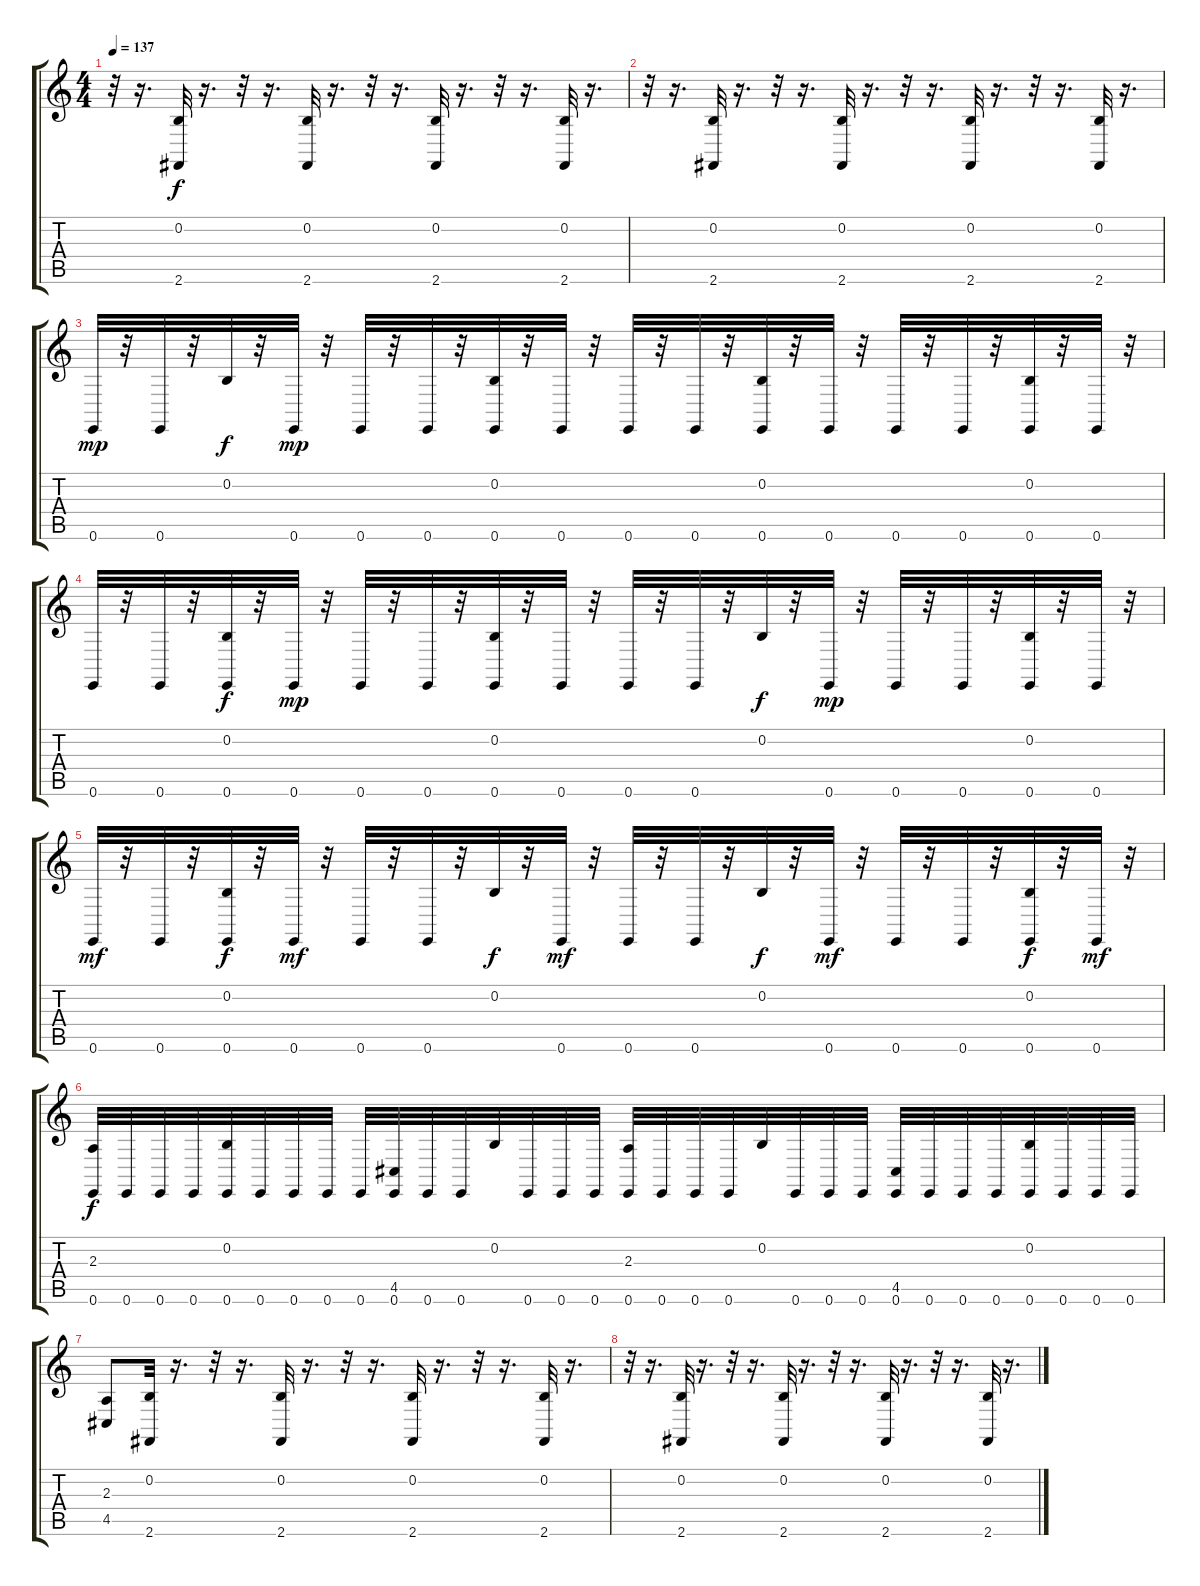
\track "" {instrument acousticgrandpiano}
\staff {score tabs}
\tuning (E4 B3 G3 D3 A2 E2) {hide}
\ts (4 4)
\tempo 137
\clef g2
\ks c
r.32{dy f} r.16{d} (0.2 2.6).32 r.16{d} r.32 r.16{d} (0.2 2.6).32 r.16{d} r.32 r.16{d} (0.2 2.6).32 r.16{d} r.32 r.16{d} (0.2 2.6).32 r.16{d} |
r.32 r.16{d} (0.2 2.6).32 r.16{d} r.32 r.16{d} (0.2 2.6).32 r.16{d} r.32 r.16{d} (0.2 2.6).32 r.16{d} r.32 r.16{d} (0.2 2.6).32 r.16{d} |
0.6.32{dy mp} r.32 0.6.32 r.32 0.2.32{dy f} r.32 0.6.32{dy mp} r.32 0.6.32 r.32 0.6.32 r.32 (0.2 0.6).32 r.32 0.6.32 r.32 0.6.32 r.32 0.6.32 r.32 (0.2 0.6).32 r.32 0.6.32 r.32 0.6.32 r.32 0.6.32 r.32 (0.2 0.6).32 r.32 0.6.32 r.32 |
0.6.32 r.32 0.6.32 r.32 (0.2 0.6).32{dy f} r.32 0.6.32{dy mp} r.32 0.6.32 r.32 0.6.32 r.32 (0.2 0.6).32 r.32 0.6.32 r.32 0.6.32 r.32 0.6.32 r.32 0.2.32{dy f} r.32 0.6.32{dy mp} r.32 0.6.32 r.32 0.6.32 r.32 (0.2 0.6).32 r.32 0.6.32 r.32 |
0.6.32{dy mf} r.32 0.6.32 r.32 (0.2 0.6).32{dy f} r.32 0.6.32{dy mf} r.32 0.6.32 r.32 0.6.32 r.32 0.2.32{dy f} r.32 0.6.32{dy mf} r.32 0.6.32 r.32 0.6.32 r.32 0.2.32{dy f} r.32 0.6.32{dy mf} r.32 0.6.32 r.32 0.6.32 r.32 (0.2 0.6).32{dy f} r.32 0.6.32{dy mf} r.32 |
(2.3 0.6).32{dy f} 0.6.32 0.6.32 0.6.32 (0.2 0.6).32 0.6.32 0.6.32 0.6.32 0.6.32 (4.5 0.6).32 0.6.32 0.6.32 0.2.32 0.6.32 0.6.32 0.6.32 (2.3 0.6).32 0.6.32 0.6.32 0.6.32 0.2.32 0.6.32 0.6.32 0.6.32 (4.5 0.6).32 0.6.32 0.6.32 0.6.32 (0.2 0.6).32 0.6.32 0.6.32 0.6.32 |
(2.3 4.5).8 (0.2 2.6).32 r.16{d} r.32 r.16{d} (0.2 2.6).32 r.16{d} r.32 r.16{d} (0.2 2.6).32 r.16{d} r.32 r.16{d} (0.2 2.6).32 r.16{d} |
r.32 r.16{d} (0.2 2.6).32 r.16{d} r.32 r.16{d} (0.2 2.6).32 r.16{d} r.32 r.16{d} (0.2 2.6).32 r.16{d} r.32 r.16{d} (0.2 2.6).32 r.16{d}
